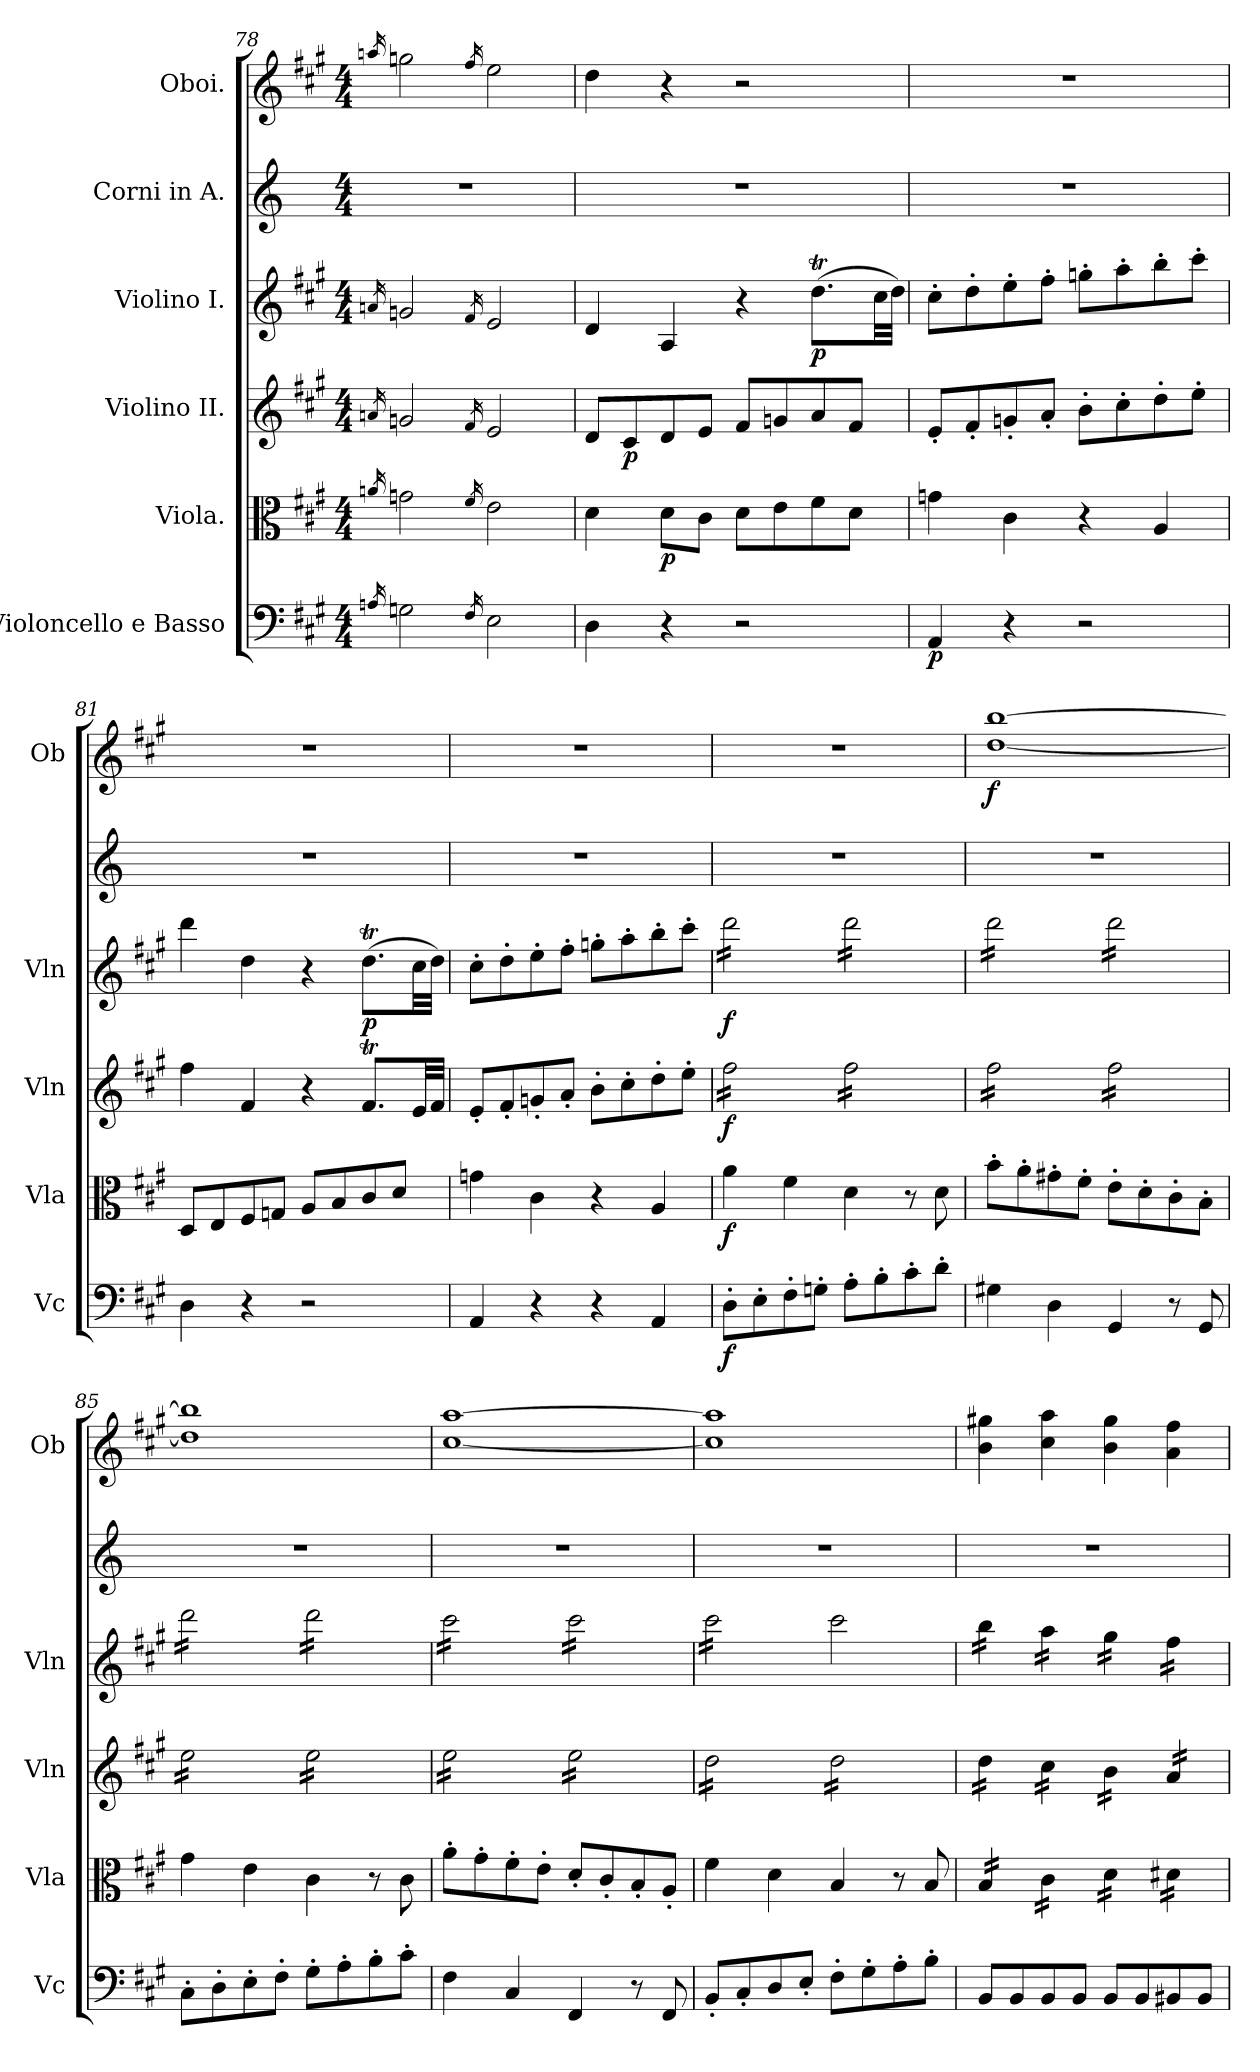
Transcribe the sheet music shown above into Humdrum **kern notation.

**kern	**dynam	**kern	**dynam	**kern	**dynam	**kern	**dynam	**kern	**kern	**dynam
*part6	*part6	*part5	*part5	*part4	*part4	*part3	*part3	*part2	*part1	*part1
*staff6	*staff6	*staff5	*staff5	*staff4	*staff4	*staff3	*staff3	*staff2	*staff1	*staff1
*I"Violoncello e Basso	*	*I"Viola.	*	*I"Violino II.	*	*I"Violino I.	*	*I"Corni in A.	*I"Oboi.	*
*I'Vc	*	*I'Vla	*	*I'Vln	*	*I'Vln	*	*	*I'Ob	*
*clefF4	*	*clefC3	*	*clefG2	*	*clefG2	*	*clefG2	*clefG2	*
*	*	*	*	*	*	*	*	*ITrd2c3	*	*
*k[f#c#g#]	*	*k[f#c#g#]	*	*k[f#c#g#]	*	*k[f#c#g#]	*	*k[f#c#g#]	*k[f#c#g#]	*
*M4/4	*	*M4/4	*	*M4/4	*	*M4/4	*	*M4/4	*M4/4	*
=78	=78	=78	=78	=78	=78	=78	=78	=78	=78	=78
16qAn/	.	16qan/	.	16qan/	.	16qan/	.	.	16qaan/	.
2Gn\	.	2gn\	.	2gn/	.	2gn/	.	1r	2ggn\	.
16qF#/	.	16qf#/	.	16qf#/	.	16qf#/	.	.	16qff#/	.
2E\	.	2e\	.	2e/	.	2e/	.	.	2ee\	.
=79	=79	=79	=79	=79	=79	=79	=79	=79	=79	=79
4D\	.	4d\	.	8d/L	.	4d/	.	1r	4dd\	.
!	!	!	!	!	!LO:DY:b	!	!	!	!	!
.	.	.	.	8c#/	p	.	.	.	.	.
!	!	!	!LO:DY:b	!	!	!	!	!	!	!
4r	.	8d\L	p	8d/	.	4A/	.	.	4r	.
.	.	8c#\J	.	8e/J	.	.	.	.	.	.
2r	.	8d\L	.	8f#/L	.	4r	.	.	2r	.
.	.	8e\	.	8gn/	.	.	.	.	.	.
!	!	!	!	!	!	!	!LO:DY:b	!	!	!
.	.	8f#\	.	8a/	.	(>8.ddT\L	p	.	.	.
.	.	8d\J	.	8f#/J	.	.	.	.	.	.
.	.	.	.	.	.	32cc#\LL	.	.	.	.
.	.	.	.	.	.	32dd\JJJ)	.	.	.	.
=80	=80	=80	=80	=80	=80	=80	=80	=80	=80	=80
!	!LO:DY:b	!	!	!	!	!	!	!	!	!
4AA/	p	4gn\	.	8e'/L	.	8cc#'\L	.	1r	1r	.
.	.	.	.	8f#'/	.	8dd'\	.	.	.	.
4r	.	4c#\	.	8gn'/	.	8ee'\	.	.	.	.
.	.	.	.	8a'/J	.	8ff#'\J	.	.	.	.
2r	.	4r	.	8b'\L	.	8ggn'\L	.	.	.	.
.	.	.	.	8cc#'\	.	8aa'\	.	.	.	.
.	.	4A/	.	8dd'\	.	8bb'\	.	.	.	.
.	.	.	.	8ee'\J	.	8ccc#'\J	.	.	.	.
!!LO:PB:g=z
=81	=81	=81	=81	=81	=81	=81	=81	=81	=81	=81
4D\	.	8D/L	.	4ff#\	.	4ddd\	.	1r	1r	.
.	.	8E/	.	.	.	.	.	.	.	.
4r	.	8F#/	.	4f#/	.	4dd\	.	.	.	.
.	.	8Gn/J	.	.	.	.	.	.	.	.
2r	.	8A/L	.	4r	.	4r	.	.	.	.
.	.	8B/	.	.	.	.	.	.	.	.
!	!	!	!	!	!	!	!LO:DY:b	!	!	!
.	.	8c#/	.	8.f#T/L	.	(>8.ddT\L	p	.	.	.
.	.	8d/J	.	.	.	.	.	.	.	.
.	.	.	.	32e/LL	.	32cc#\LL	.	.	.	.
.	.	.	.	32f#/JJJ	.	32dd\JJJ)	.	.	.	.
=82	=82	=82	=82	=82	=82	=82	=82	=82	=82	=82
4AA/	.	4gn\	.	8e'/L	.	8cc#'\L	.	1r	1r	.
.	.	.	.	8f#'/	.	8dd'\	.	.	.	.
4r	.	4c#\	.	8gn'/	.	8ee'\	.	.	.	.
.	.	.	.	8a'/J	.	8ff#'\J	.	.	.	.
4r	.	4r	.	8b'\L	.	8ggn'\L	.	.	.	.
.	.	.	.	8cc#'\	.	8aa'\	.	.	.	.
4AA/	.	4A/	.	8dd'\	.	8bb'\	.	.	.	.
.	.	.	.	8ee'\J	.	8ccc#'\J	.	.	.	.
=83	=83	=83	=83	=83	=83	=83	=83	=83	=83	=83
!	!LO:DY:b	!	!LO:DY:b	!	!LO:DY:b	!	!LO:DY:b	!	!	!
*	*	*	*	*tremolo	*	*	*	*	*	*
*	*	*	*	*	*	*tremolo	*	*	*	*
8D'\L	f	4a\	f	16ff#\LL	f	16ddd\LL	f	1r	1r	.
.	.	.	.	16ff#\	.	16ddd\	.	.	.	.
8E'\	.	.	.	16ff#\	.	16ddd\	.	.	.	.
.	.	.	.	16ff#\	.	16ddd\	.	.	.	.
8F#'\	.	4f#\	.	16ff#\	.	16ddd\	.	.	.	.
.	.	.	.	16ff#\	.	16ddd\	.	.	.	.
8Gn'\J	.	.	.	16ff#\	.	16ddd\	.	.	.	.
.	.	.	.	16ff#\JJ	.	16ddd\JJ	.	.	.	.
8A'\L	.	4d\	.	16ff#\LL	.	16ddd\LL	.	.	.	.
.	.	.	.	16ff#\	.	16ddd\	.	.	.	.
8B'\	.	.	.	16ff#\	.	16ddd\	.	.	.	.
.	.	.	.	16ff#\	.	16ddd\	.	.	.	.
8c#'\	.	8r	.	16ff#\	.	16ddd\	.	.	.	.
.	.	.	.	16ff#\	.	16ddd\	.	.	.	.
8d'\J	.	8d\	.	16ff#\	.	16ddd\	.	.	.	.
.	.	.	.	16ff#\JJ	.	16ddd\JJ	.	.	.	.
!!LO:LB:g=z
=84	=84	=84	=84	=84	=84	=84	=84	=84	=84	=84
!	!	!	!	!	!	!	!	!	!	!LO:DY:b
4G#X\	.	8b'\L	.	16ff#\LL	.	16ddd\LL	.	1r	[1dd [1bb	f
.	.	.	.	16ff#\	.	16ddd\	.	.	.	.
.	.	8a'\	.	16ff#\	.	16ddd\	.	.	.	.
.	.	.	.	16ff#\	.	16ddd\	.	.	.	.
4D\	.	8g#X'\	.	16ff#\	.	16ddd\	.	.	.	.
.	.	.	.	16ff#\	.	16ddd\	.	.	.	.
.	.	8f#'\J	.	16ff#\	.	16ddd\	.	.	.	.
.	.	.	.	16ff#\JJ	.	16ddd\JJ	.	.	.	.
4GG#/	.	8e'\L	.	16ff#\LL	.	16ddd\LL	.	.	.	.
.	.	.	.	16ff#\	.	16ddd\	.	.	.	.
.	.	8d'\	.	16ff#\	.	16ddd\	.	.	.	.
.	.	.	.	16ff#\	.	16ddd\	.	.	.	.
8r	.	8c#'\	.	16ff#\	.	16ddd\	.	.	.	.
.	.	.	.	16ff#\	.	16ddd\	.	.	.	.
8GG#/	.	8B'\J	.	16ff#\	.	16ddd\	.	.	.	.
.	.	.	.	16ff#\JJ	.	16ddd\JJ	.	.	.	.
=85	=85	=85	=85	=85	=85	=85	=85	=85	=85	=85
8C#'\L	.	4g#\	.	16ee\LL	.	16ddd\LL	.	1r	1dd] 1bb]	.
.	.	.	.	16ee\	.	16ddd\	.	.	.	.
8D'\	.	.	.	16ee\	.	16ddd\	.	.	.	.
.	.	.	.	16ee\	.	16ddd\	.	.	.	.
8E'\	.	4e\	.	16ee\	.	16ddd\	.	.	.	.
.	.	.	.	16ee\	.	16ddd\	.	.	.	.
8F#'\J	.	.	.	16ee\	.	16ddd\	.	.	.	.
.	.	.	.	16ee\JJ	.	16ddd\JJ	.	.	.	.
8G#'\L	.	4c#\	.	16ee\LL	.	16ddd\LL	.	.	.	.
.	.	.	.	16ee\	.	16ddd\	.	.	.	.
8A'\	.	.	.	16ee\	.	16ddd\	.	.	.	.
.	.	.	.	16ee\	.	16ddd\	.	.	.	.
8B'\	.	8r	.	16ee\	.	16ddd\	.	.	.	.
.	.	.	.	16ee\	.	16ddd\	.	.	.	.
8c#'\J	.	8c#\	.	16ee\	.	16ddd\	.	.	.	.
.	.	.	.	16ee\JJ	.	16ddd\JJ	.	.	.	.
=86	=86	=86	=86	=86	=86	=86	=86	=86	=86	=86
4F#\	.	8a'\L	.	16ee\LL	.	16ccc#\LL	.	1r	[1cc# [1aa	.
.	.	.	.	16ee\	.	16ccc#\	.	.	.	.
.	.	8g#'\	.	16ee\	.	16ccc#\	.	.	.	.
.	.	.	.	16ee\	.	16ccc#\	.	.	.	.
4C#/	.	8f#'\	.	16ee\	.	16ccc#\	.	.	.	.
.	.	.	.	16ee\	.	16ccc#\	.	.	.	.
.	.	8e'\J	.	16ee\	.	16ccc#\	.	.	.	.
.	.	.	.	16ee\JJ	.	16ccc#\JJ	.	.	.	.
4FF#/	.	8d'/L	.	16ee\LL	.	16ccc#\LL	.	.	.	.
.	.	.	.	16ee\	.	16ccc#\	.	.	.	.
.	.	8c#'/	.	16ee\	.	16ccc#\	.	.	.	.
.	.	.	.	16ee\	.	16ccc#\	.	.	.	.
8r	.	8B'/	.	16ee\	.	16ccc#\	.	.	.	.
.	.	.	.	16ee\	.	16ccc#\	.	.	.	.
8FF#/	.	8A'/J	.	16ee\	.	16ccc#\	.	.	.	.
.	.	.	.	16ee\JJ	.	16ccc#\JJ	.	.	.	.
=87	=87	=87	=87	=87	=87	=87	=87	=87	=87	=87
8BB'/L	.	4f#\	.	16dd\LL	.	16ccc#\LL	.	1r	1cc#] 1aa]	.
.	.	.	.	16dd\	.	16ccc#\	.	.	.	.
8C#'/	.	.	.	16dd\	.	16ccc#\	.	.	.	.
.	.	.	.	16dd\	.	16ccc#\	.	.	.	.
8D/	.	4d\	.	16dd\	.	16ccc#\	.	.	.	.
.	.	.	.	16dd\	.	16ccc#\	.	.	.	.
8E'/J	.	.	.	16dd\	.	16ccc#\	.	.	.	.
.	.	.	.	16dd\JJ	.	16ccc#\JJ	.	.	.	.
*	*	*	*	*	*	*Xtremolo	*	*	*	*
8F#'\L	.	4B/	.	16dd\LL	.	2ccc#\	.	.	.	.
.	.	.	.	16dd\	.	.	.	.	.	.
8G#'\	.	.	.	16dd\	.	.	.	.	.	.
.	.	.	.	16dd\	.	.	.	.	.	.
8A'\	.	8r	.	16dd\	.	.	.	.	.	.
.	.	.	.	16dd\	.	.	.	.	.	.
8B'\J	.	8B/	.	16dd\	.	.	.	.	.	.
.	.	.	.	16dd\JJ	.	.	.	.	.	.
!!LO:PB:g=z
=88	=88	=88	=88	=88	=88	=88	=88	=88	=88	=88
*	*	*tremolo	*	*	*	*	*	*	*	*
*	*	*	*	*	*	*tremolo	*	*	*	*
8BB/L	.	16B/LL	.	16dd\LL	.	16bb\LL	.	1r	4b\ 4gg#X\	.
.	.	16B/	.	16dd\	.	16bb\	.	.	.	.
8BB/	.	16B/	.	16dd\	.	16bb\	.	.	.	.
.	.	16B/JJ	.	16dd\JJ	.	16bb\JJ	.	.	.	.
8BB/	.	16c#\LL	.	16cc#\LL	.	16aa\LL	.	.	4cc#\ 4aa\	.
.	.	16c#\	.	16cc#\	.	16aa\	.	.	.	.
8BB/J	.	16c#\	.	16cc#\	.	16aa\	.	.	.	.
.	.	16c#\JJ	.	16cc#\JJ	.	16aa\JJ	.	.	.	.
8BB/L	.	16d\LL	.	16b\LL	.	16gg#\LL	.	.	4b\ 4gg#\	.
.	.	16d\	.	16b\	.	16gg#\	.	.	.	.
8BB/	.	16d\	.	16b\	.	16gg#\	.	.	.	.
.	.	16d\JJ	.	16b\JJ	.	16gg#\JJ	.	.	.	.
8BB#X/	.	16d#X\LL	.	16a/LL	.	16ff#\LL	.	.	4a\ 4ff#\	.
.	.	16d#X\	.	16a/	.	16ff#\	.	.	.	.
8BB#/J	.	16d#X\	.	16a/	.	16ff#\	.	.	.	.
.	.	16d#X\JJ	.	16a/JJ	.	16ff#\JJ	.	.	.	.
*	*	*	*	*	*	*Xtremolo	*	*	*	*
*	*	*	*	*Xtremolo	*	*	*	*	*	*
*	*	*Xtremolo	*	*	*	*	*	*	*	*
=	=	=	=	=	=	=	=	=	=	=
*-	*-	*-	*-	*-	*-	*-	*-	*-	*-	*-
